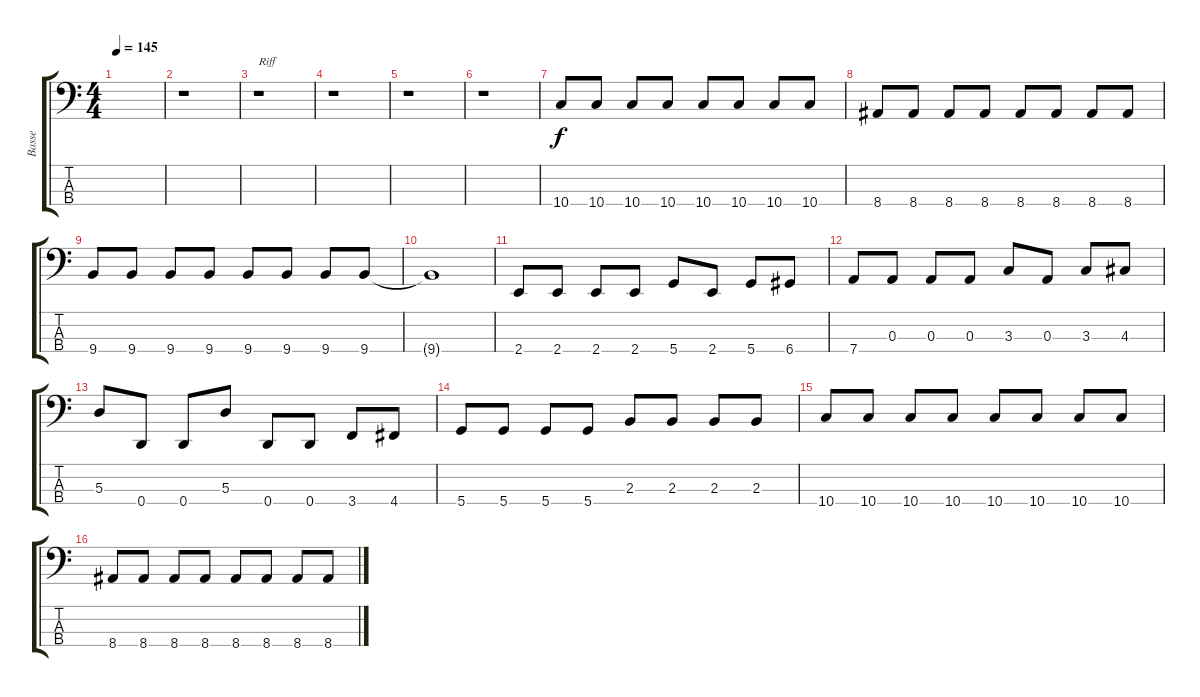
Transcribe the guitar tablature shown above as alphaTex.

\track ("Basse" "Basse") {instrument fretlessbass}
\staff {score tabs}
\tuning (G2 D2 A1 D1) {hide}
\ts (4 4)
\tempo 145
\clef f4
\ks c
|
r.1 |
r.1{txt "Riff"} |
r.1 |
r.1 |
r.1 |
10.4.8{instrument electricbassfinger} 10.4.8 10.4.8 10.4.8 10.4.8 10.4.8 10.4.8 10.4.8 |
8.4.8 8.4.8 8.4.8 8.4.8 8.4.8 8.4.8 8.4.8 8.4.8 |
9.4.8 9.4.8 9.4.8 9.4.8 9.4.8 9.4.8 9.4.8 9.4.8 |
9.4{t}.1 |
2.4.8 2.4.8 2.4.8 2.4.8 5.4.8 2.4.8 5.4.8 6.4.8 |
7.4.8 0.3.8 0.3.8 0.3.8 3.3.8 0.3.8 3.3.8 4.3.8 |
5.3.8 0.4.8 0.4.8 5.3.8 0.4.8 0.4.8 3.4.8 4.4.8 |
5.4.8 5.4.8 5.4.8 5.4.8 2.3.8 2.3.8 2.3.8 2.3.8 |
10.4.8 10.4.8 10.4.8 10.4.8 10.4.8 10.4.8 10.4.8 10.4.8 |
8.4.8 8.4.8 8.4.8 8.4.8 8.4.8 8.4.8 8.4.8 8.4.8
